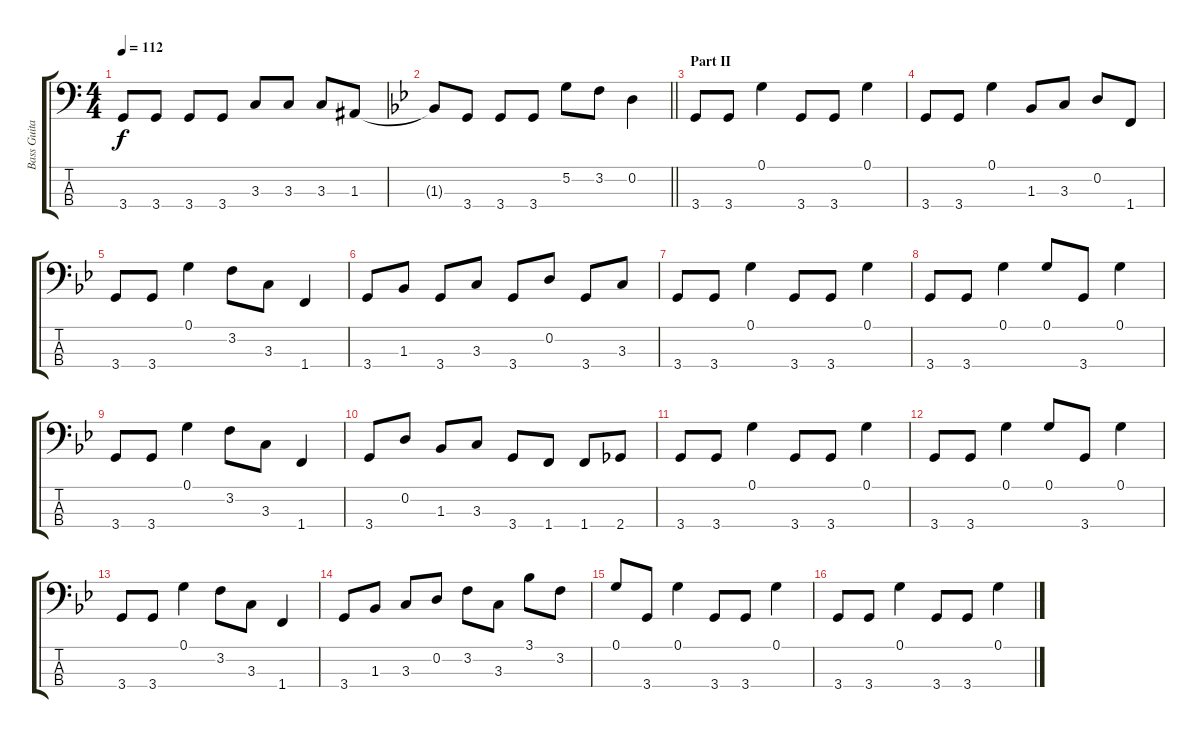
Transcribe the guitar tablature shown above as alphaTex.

\track ("Bass Guitar" "Bass Guita") {instrument electricbasspick}
\staff {score tabs}
\tuning (G2 D2 A1 E1) {hide}
\ts (4 4)
\tempo 112
\clef f4
\ks c
3.4.8{dy f} 3.4.8 3.4.8 3.4.8 3.3.8 3.3.8 3.3.8 1.3.8 |
\barLineRight lightlight
\ks bb
1.3{t}.8 3.4.8 3.4.8 3.4.8 5.2.8 3.2.8 0.2.4 |
\section ("" "Part II")
3.4.8 3.4.8 0.1.4 3.4.8 3.4.8 0.1.4 |
3.4.8 3.4.8 0.1.4 1.3.8 3.3.8 0.2.8 1.4.8 |
3.4.8 3.4.8 0.1.4 3.2.8 3.3.8 1.4.4 |
3.4.8 1.3.8 3.4.8 3.3.8 3.4.8 0.2.8 3.4.8 3.3.8 |
3.4.8 3.4.8 0.1.4 3.4.8 3.4.8 0.1.4 |
3.4.8 3.4.8 0.1.4 0.1.8 3.4.8 0.1.4 |
3.4.8 3.4.8 0.1.4 3.2.8 3.3.8 1.4.4 |
3.4.8 0.2.8 1.3.8 3.3.8 3.4.8 1.4.8 1.4.8 2.4.8 |
3.4.8 3.4.8 0.1.4 3.4.8 3.4.8 0.1.4 |
3.4.8 3.4.8 0.1.4 0.1.8 3.4.8 0.1.4 |
3.4.8 3.4.8 0.1.4 3.2.8 3.3.8 1.4.4 |
3.4.8 1.3.8 3.3.8 0.2.8 3.2.8 3.3.8 3.1.8 3.2.8 |
0.1.8 3.4.8 0.1.4 3.4.8 3.4.8 0.1.4 |
3.4.8 3.4.8 0.1.4 3.4.8 3.4.8 0.1.4
